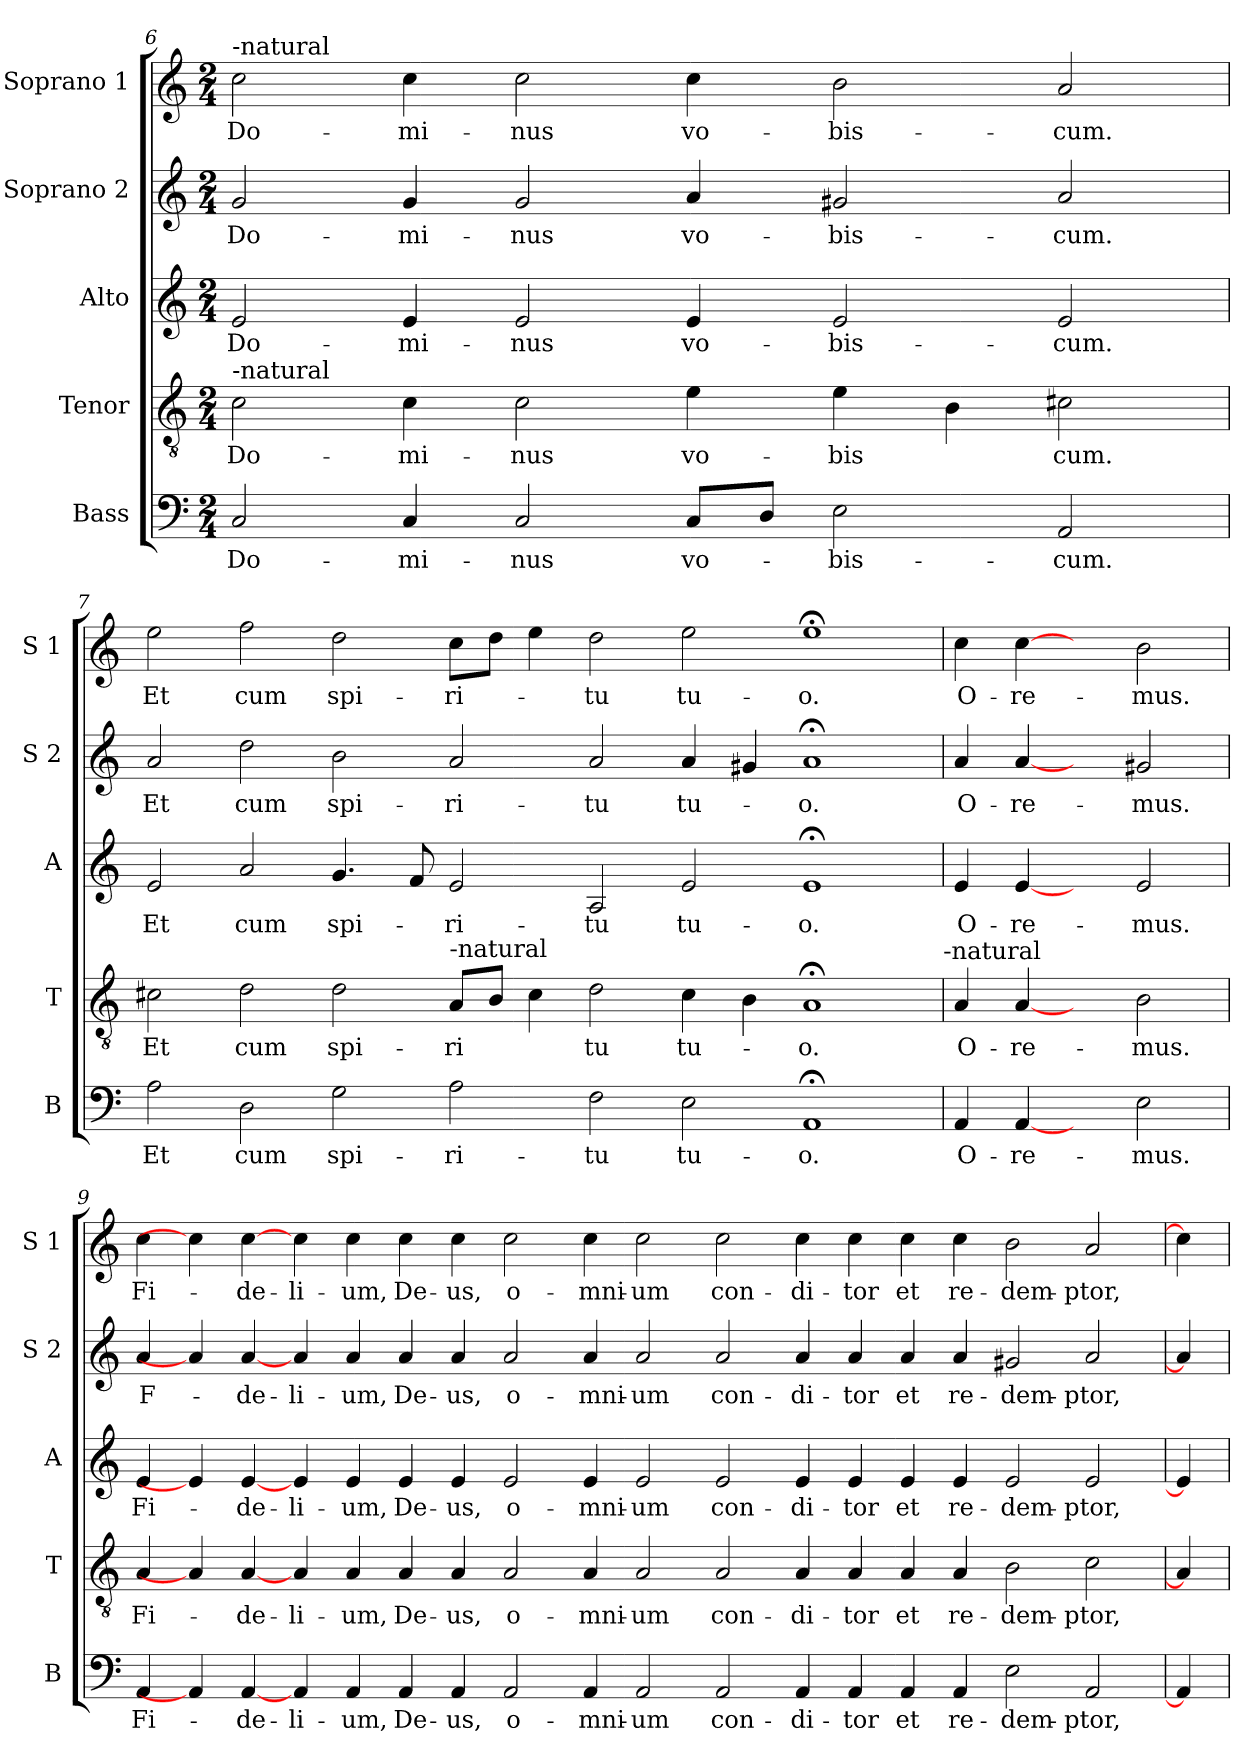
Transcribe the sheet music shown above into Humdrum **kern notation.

**kern	**text	**kern	**text	**kern	**text	**kern	**text	**kern	**text
*part5	*part5	*part4	*part4	*part3	*part3	*part2	*part2	*part1	*part1
*staff5	*staff5	*staff4	*staff4	*staff3	*staff3	*staff2	*staff2	*staff1	*staff1
*I"Bass	*	*I"Tenor	*	*I"Alto	*	*I"Soprano 2	*	*I"Soprano 1	*
*I'B	*	*I'T	*	*I'A	*	*I'S 2	*	*I'S 1	*
*clefF4	*	*clefGv2	*	*clefG2	*	*clefG2	*	*clefG2	*
*k[]	*	*k[]	*	*k[]	*	*k[]	*	*k[]	*
*C:	*	*C:	*	*C:	*	*C:	*	*C:	*
*M2/4	*	*M2/4	*	*M2/4	*	*M2/4	*	*M2/4	*
=6	=6	=6	=6	=6	=6	=6	=6	=6	=6
!	!	!	!	!	!	!	!	!LO:TX:a:t=-natural	!
!	!	!LO:TX:a:t=-natural	!	!	!	!	!	!	!
2C/	Do-	2c\	Do-	2e/	Do-	2g/	Do-	2cc\	Do-
4C/	-mi-	4c\	-mi-	4e/	-mi-	4g/	-mi-	4cc\	-mi-
2C/	-nus	2c\	-nus	2e/	-nus	2g/	-nus	2cc\	-nus
8C/L	vo-	4e\	vo-	4e/	vo-	4a/	vo-	4cc\	vo-
8D/J	.	.	.	.	.	.	.	.	.
2E\	-bis-	4e\	-bis	2e/	-bis-	2g#X/	-bis-	2b\	-bis-
.	.	4B\	.	.	.	.	.	.	.
2AA/	-cum.	2c#X\	cum.	2e/	-cum.	2a/	-cum.	2a/	-cum.
=7	=7	=7	=7	=7	=7	=7	=7	=7	=7
2A\	Et	2c#X\	Et	2e/	Et	2a/	Et	2ee\	Et
2D\	cum	2d\	cum	2a/	cum	2dd\	cum	2ff\	cum
2G\	spi-	2d\	spi-	4.g/	spi-	2b\	spi-	2dd\	spi-
.	.	.	.	8f/	.	.	.	.	.
!	!	!LO:TX:a:t=-natural	!	!	!	!	!	!	!
2A\	-ri-	8A/L	-ri	2e/	-ri-	2a/	-ri-	8cc\L	-ri-
.	.	8B/J	.	.	.	.	.	8dd\J	.
.	.	4c#\	.	.	.	.	.	4ee\	.
2F\	-tu	2d\	tu	2A/	-tu	2a/	-tu	2dd\	-tu
2E\	tu-	4c#\	tu-	2e/	tu-	4a/	tu-	2ee\	tu-
.	.	4B\	.	.	.	4g#X/	.	.	.
1AA;<	-o.	1A;<	-o.	1e;<	-o.	1a;<	-o.	1ee;<	-o.
!	!	!LO:TX:a:t=-natural	!	!	!	!	!	!	!
!!LO:LB:g=z
=8	=8	=8	=8	=8	=8	=8	=8	=8	=8
4AA/	O-	4A/	O-	4e/	O-	4a/	O-	4cc\	O-
[4AA/	-re-	[4A/	-re-	[4e/	-re-	[4a/	-re-	[4cc\	-re-
4ryy	.	4ryy	.	4ryy	.	4ryy	.	4ryy	.
2E\	-mus.	2B\	-mus.	2e/	-mus.	2g#X/	-mus.	2b\	-mus.
=9	=9	=9	=9	=9	=9	=9	=9	=9	=9
4AA/	Fi-	4A/	Fi-	4e/	Fi-	4a/	F-	4cc\	Fi-
4AA/]	.	4A/]	.	4e/]	.	4a/]	.	4cc\]	.
[4AA/	-de-	[4A/	-de-	[4e/	-de-	[4a/	-de-	[4cc\	-de-
4AA/	-li-	4A/	-li-	4e/	-li-	4a/	-li-	4cc\	-li-
4AA/	-um,	4A/	-um,	4e/	-um,	4a/	-um,	4cc\	-um,
4AA/	De-	4A/	De-	4e/	De-	4a/	De-	4cc\	De-
4AA/	-us,	4A/	-us,	4e/	-us,	4a/	-us,	4cc\	-us,
2AA/	o-	2A/	o-	2e/	o-	2a/	o-	2cc\	o-
4AA/	-mni-	4A/	-mni-	4e/	-mni-	4a/	-mni-	4cc\	-mni-
2AA/	-um	2A/	-um	2e/	-um	2a/	-um	2cc\	-um
2AA/	con-	2A/	con-	2e/	con-	2a/	con-	2cc\	con-
4AA/	-di-	4A/	-di-	4e/	-di-	4a/	-di-	4cc\	-di-
4AA/	-tor	4A/	-tor	4e/	-tor	4a/	-tor	4cc\	-tor
4AA/	et	4A/	et	4e/	et	4a/	et	4cc\	et
4AA/	re-	4A/	re-	4e/	re-	4a/	re-	4cc\	re-
2E\	-dem-	2B\	-dem-	2e/	-dem-	2g#X/	-dem-	2b\	-dem-
2AA/	-ptor,	2c\	-ptor,	2e/	-ptor,	2a/	-ptor,	2a/	-ptor,
=10	=10	=10	=10	=10	=10	=10	=10	=10	=10
4AA/]	.	4A/]	.	4e/]	.	4a/]	.	4cc\]	.
=	=	=	=	=	=	=	=	=	=
*-	*-	*-	*-	*-	*-	*-	*-	*-	*-
